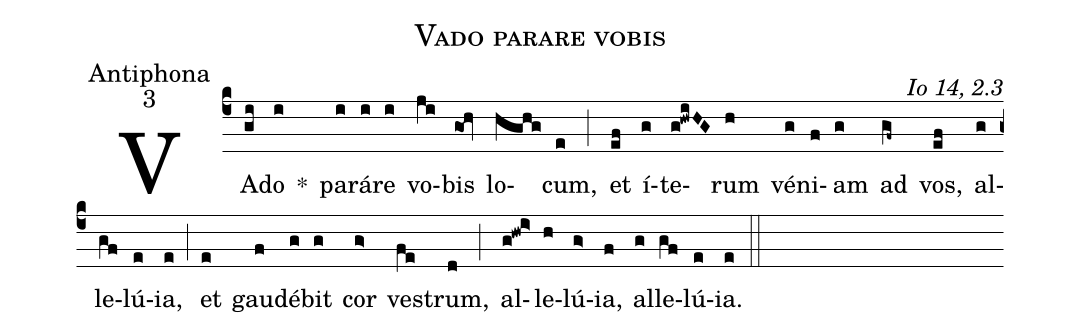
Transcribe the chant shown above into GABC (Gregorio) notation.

name:Vado parare vobis;
office-part:Antiphona;
mode:3;
commentary:Io 14, 2.3;
%%
(c4) VA(gi)do(i) *() pa(i)rá(i)re(i) vo(ji)bis(go!hv) lo(hghg)cum,(e) (;) et(ef) í(g)te(g!hwiHG)rum(h) vé(g)ni(f)am(g) ad(gf~) vos,(ef) al(g)le(gf)lú(e)ia,(e) (;) et(e) gau(f)dé(g)bit(g) cor(g>) ves(fe)trum,(d) (;) al(g!hw!i>)le(h)lú(g>)ia,(f) al(g)le(gf)lú(e)ia.(e) (::)
